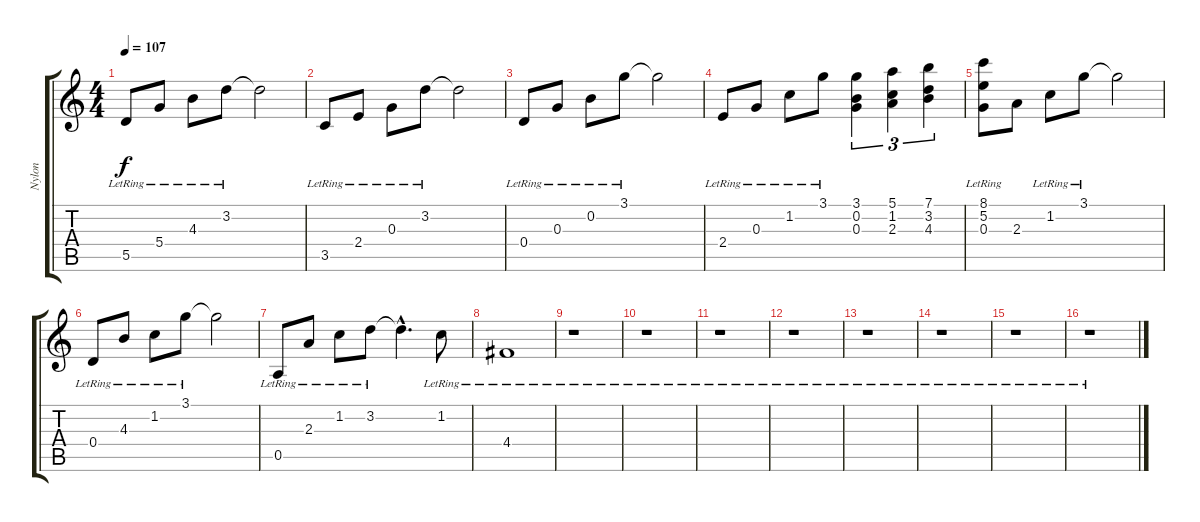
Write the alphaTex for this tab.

\track ("Nylon" "Nylon") {instrument acousticguitarnylon}
\staff {score tabs}
\tuning (E4 B3 G3 D3 A2 E2) {hide}
\ts (4 4)
\tempo 107
\clef g2
\ks c
5.5{lr}.8{dy f instrument acousticguitarnylon} 5.4{lr}.8 4.3{lr}.8 3.2{lr}.8 3.2{t}.2 |
3.5{lr}.8 2.4{lr}.8 0.3{lr}.8 3.2{lr}.8 3.2{t}.2 |
0.4{lr}.8 0.3{lr}.8 0.2{lr}.8 3.1{lr}.8 3.1{t}.2 |
2.4{lr}.8 0.3{lr}.8 1.2{lr}.8 3.1{lr}.8 (3.1 0.2 0.3).4{tu (3 2)} (5.1 1.2 2.3).4{tu (3 2)} (7.1 3.2 4.3).4{tu (3 2)} |
(8.1{lr} 5.2{lr} 0.3{lr}).8{instrument acousticguitarsteel} 2.3.8 1.2{lr}.8 3.1{lr}.8 3.1{t}.2 |
0.4{lr}.8 4.3{lr}.8 1.2{lr}.8 3.1{lr}.8 3.1{t}.2 |
0.5{lr}.8 2.3{lr}.8 1.2{lr}.8 3.2{lr}.8 3.2{hac t}.4{d} 1.2{lr}.8 |
4.4{lr}.1 |
r.1 |
r.1 |
r.1 |
r.1 |
r.1 |
r.1 |
r.1 |
r.1
